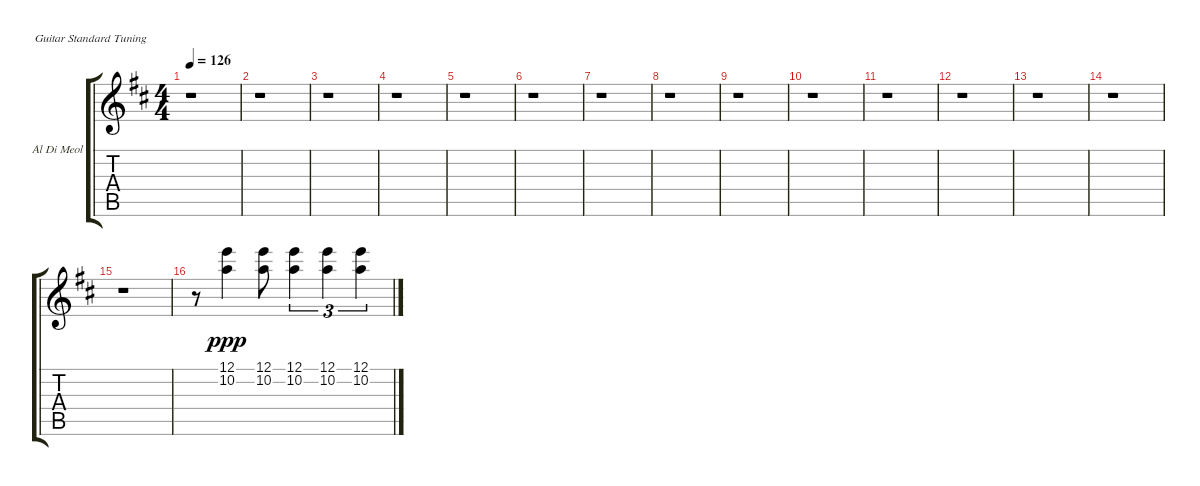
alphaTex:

\bracketExtendMode groupsimilarinstruments
\firstSystemTrackNameOrientation horizontal
\otherSystemsTrackNameOrientation horizontal
\track ("Al Di Meola" "Al Di Meol") {instrument acousticguitarsteel}
\staff {score tabs}
\tuning (E4 B3 G3 D3 A2 E2)
\ts (4 4)
\tempo 126
\clef g2
\ks d
r.1{dy ff} |
r.1 |
r.1 |
r.1 |
r.1 |
r.1 |
r.1 |
r.1 |
r.1 |
r.1 |
r.1 |
r.1 |
r.1 |
r.1 |
r.1 |
r.8 (12.1 10.2).4{dy ppp} (12.1 10.2).8 (12.1 10.2).4{tu (3 2)} (12.1 10.2).4{tu (3 2)} (12.1 10.2).4{tu (3 2)}
